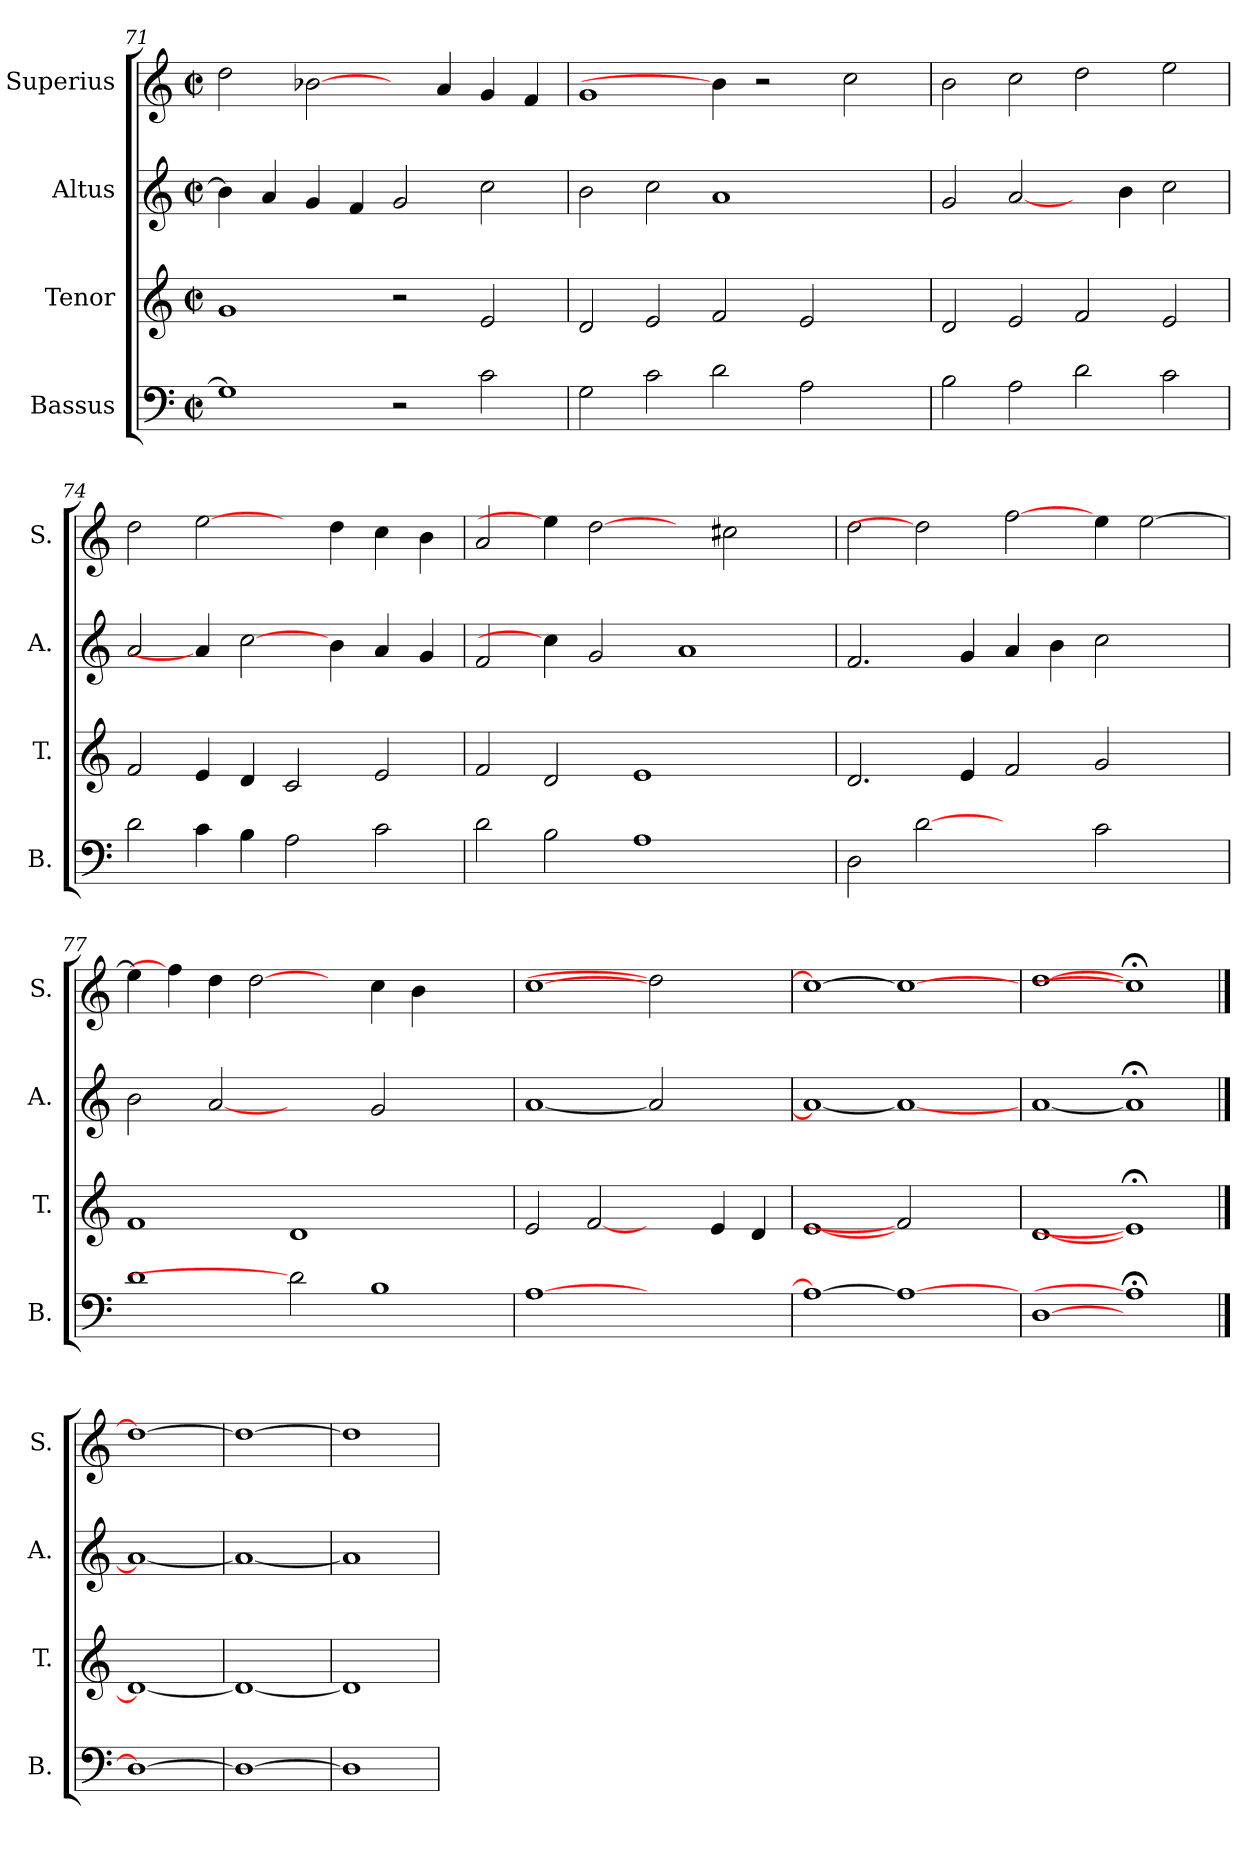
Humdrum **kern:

**kern	**kern	**kern	**kern
*part4	*part3	*part2	*part1
*staff4	*staff3	*staff2	*staff1
*I"Bassus	*I"Tenor	*I"Altus	*I"Superius
*I'B.	*I'T.	*I'A.	*I'S.
*clefF4	*clefG2	*clefG2	*clefG2
*k[]	*k[]	*k[]	*k[]
*C:	*C:	*C:	*C:
*M2/2	*M2/2	*M2/2	*M2/2
*met(c|)	*met(c|)	*met(c|)	*met(c|)
=71	=71	=71	=71
1Gi]	1gi	4b-i\]	2ddi\
.	.	4ai/	.
.	.	4gi/	[2b-Xi\
.	.	4fi/	.
2r	2r	2gi/	4ryy
.	.	.	4ai/
2ci\	2ei/	2cci\	4gi/
.	.	.	4fi/
=72	=72	=72	=72
2Gi\	2di/	2bi\	1gi
2ci\	2ei/	2cci\	.
2di\	2fi/	1ai	4b-i\]
.	.	.	2r
2Ai\	2ei/	.	.
.	.	.	2cci\
4ryy	4ryy	4ryy	.
=73	=73	=73	=73
2Bi\	2di/	2gi/	2bi\
2Ai\	2ei/	[2ai/	2cci\
2di\	2fi/	4ryy	2ddi\
.	.	4bi\	.
2ci\	2ei/	2cci\	2eei\
!!LO:PB:g=z
=74	=74	=74	=74
2di\	2fi/	2ai/	2ddi\
4ci\	4ei/	4ai/]	[2eei\
4Bi\	4di/	[2cci\	.
2Ai\	2ci/	.	4ryy
.	.	4bi\	4ddi\
2ci\	2ei/	4ai/	4cci\
.	.	4gi/	4bi\
=75	=75	=75	=75
2di\	2fi/	2fi/	2ai/
2Bi\	2di/	4cci\]	4eei\]
.	.	2gi/	[2ddi
1Ai	1ei	.	.
.	.	1ai	4ryy
.	.	.	2cc#Xi\
4ryy	4ryy	.	4ryy
=76	=76	=76	=76
2Di\	2.di/	2.fi/	2ddi\
[2di	.	.	2ddi]
.	4ei/	4gi/	.
2ryy	2fi/	4ai/	[2ffi\
.	.	4bi\	.
2ci\	2gi/	2cci\	4eei\
.	.	.	[>2eei\
4ryy	4ryy	4ryy	.
!!LO:LB:g=z
=77	=77	=77	=77
1di	1fi	2bi\	4eei\]
.	.	.	4ffi\]
.	.	[2ai	4ddi\
.	.	.	[2ddi
2di]	1di	2ryy	.
.	.	.	4ryy
1Bi	.	2gi/	4cci\
.	.	.	4bi\
.	2ryy	2ryy	2ryy
=78	=78	=78	=78
[>1Ai	2ei/	[<1ai	[>1cci
.	[2fi	.	.
1ryy	2ryy	2ai]	2ddi]
.	4ei/	2ryy	2ryy
.	4di/	.	.
=79	=79	=79	=79
1Ai_>	[1ei	1ai_<	1cci_>
1Ai_	2fi]	1ai_	1cci_
.	2ryy	.	.
=80	=80	=80	=80
[1Di	[1di	[1ai	[1ddi
1A;i]	1e;i]	1a;i]	1cc;i]
==81	==81	==81	==81
1Di_	1di_	1ai_	1ddi_
=82	=82	=82	=82
1Di_	1di_	1ai_	1ddi_
=83	=83	=83	=83
1Di]	1di]	1ai]	1ddi]
=	=	=	=
*-	*-	*-	*-
